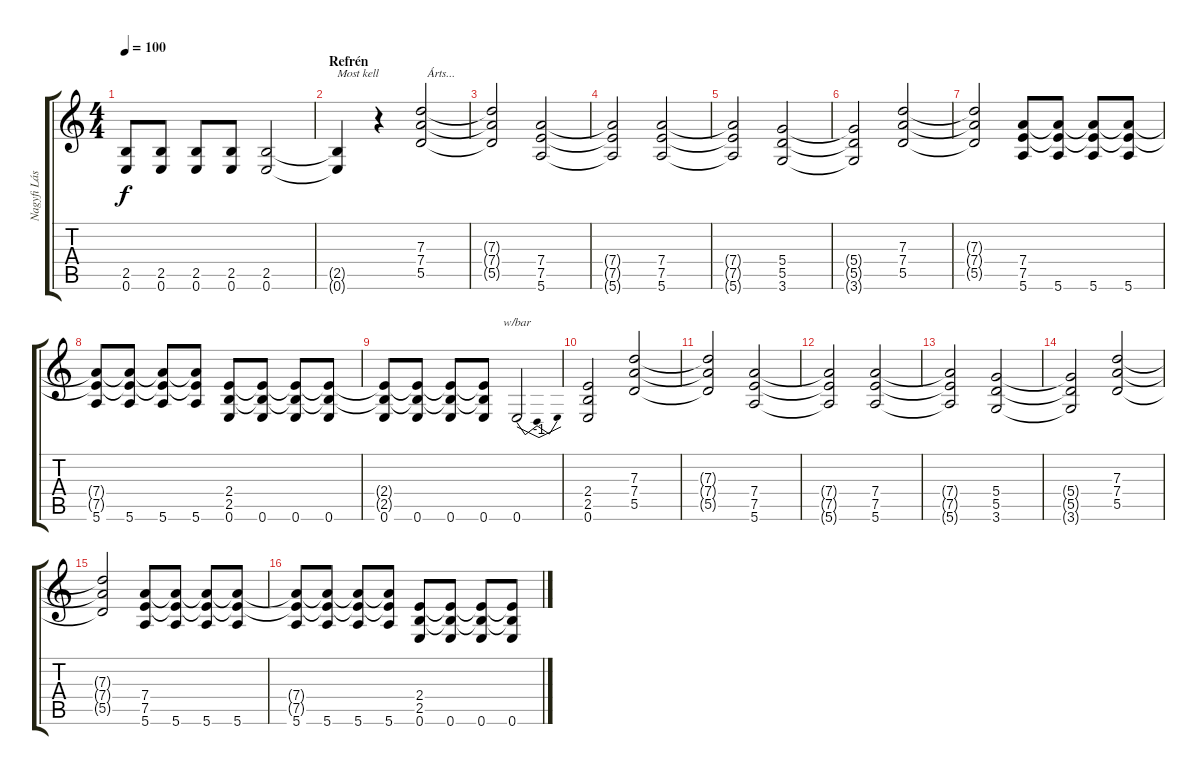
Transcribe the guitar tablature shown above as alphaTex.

\track ("Nagyfi László " "Nagyfi Lás") {instrument distortionguitar}
\staff {score tabs}
\tuning (E4 B3 G3 D3 A2 E2) {hide}
\ts (4 4)
\tempo 100
\clef g2
\ks c
(2.5 0.6).8{dy f volume 14 instrument distortionguitar} (2.5 0.6).8 (2.5 0.6).8 (2.5 0.6).8 (2.5 0.6).2 |
\section ("" "Refrén")
(2.5{t} 0.6{t}).4{txt "Most kell"} r.4 (7.3 7.4 5.5).2{txt "  Árts..."} |
(7.3{t} 7.4{t} 5.5{t}).2 (7.4 7.5 5.6).2 |
(7.4{t} 7.5{t} 5.6{t}).2 (7.4 7.5 5.6).2 |
(7.4{t} 7.5{t} 5.6{t}).2 (5.4 5.5 3.6).2 |
(5.4{t} 5.5{t} 3.6{t}).2 (7.3 7.4 5.5).2 |
(7.3{t} 7.4{t} 5.5{t}).2 (7.4 7.5 5.6).8 (7.4{t} 7.5{t} 5.6).8 (7.4{t} 7.5{t} 5.6).8 (7.4{t} 7.5{t} 5.6).8 |
(7.4{t} 7.5{t} 5.6).8 (7.4{t} 7.5{t} 5.6).8 (7.4{t} 7.5{t} 5.6).8 (7.4{t} 7.5{t} 5.6).8 (2.4 2.5 0.6).8 (2.4{t} 2.5{t} 0.6).8 (2.4{t} 2.5{t} 0.6).8 (2.4{t} 2.5{t} 0.6).8 |
(2.4{t} 2.5{t} 0.6).8 (2.4{t} 2.5{t} 0.6).8 (2.4{t} 2.5{t} 0.6).8 (2.4{t} 2.5{t} 0.6).8 0.6.2{tbe (dip default 0 0 30 -4 60 0)} |
(2.4 2.5 0.6).2 (7.3 7.4 5.5).2 |
(7.3{t} 7.4{t} 5.5{t}).2 (7.4 7.5 5.6).2 |
(7.4{t} 7.5{t} 5.6{t}).2 (7.4 7.5 5.6).2 |
(7.4{t} 7.5{t} 5.6{t}).2 (5.4 5.5 3.6).2 |
(5.4{t} 5.5{t} 3.6{t}).2 (7.3 7.4 5.5).2 |
(7.3{t} 7.4{t} 5.5{t}).2 (7.4 7.5 5.6).8 (7.4{t} 7.5{t} 5.6).8 (7.4{t} 7.5{t} 5.6).8 (7.4{t} 7.5{t} 5.6).8 |
(7.4{t} 7.5{t} 5.6).8 (7.4{t} 7.5{t} 5.6).8 (7.4{t} 7.5{t} 5.6).8 (7.4{t} 7.5{t} 5.6).8 (2.4 2.5 0.6).8 (2.4{t} 2.5{t} 0.6).8 (2.4{t} 2.5{t} 0.6).8 (2.4{t} 2.5{t} 0.6).8
